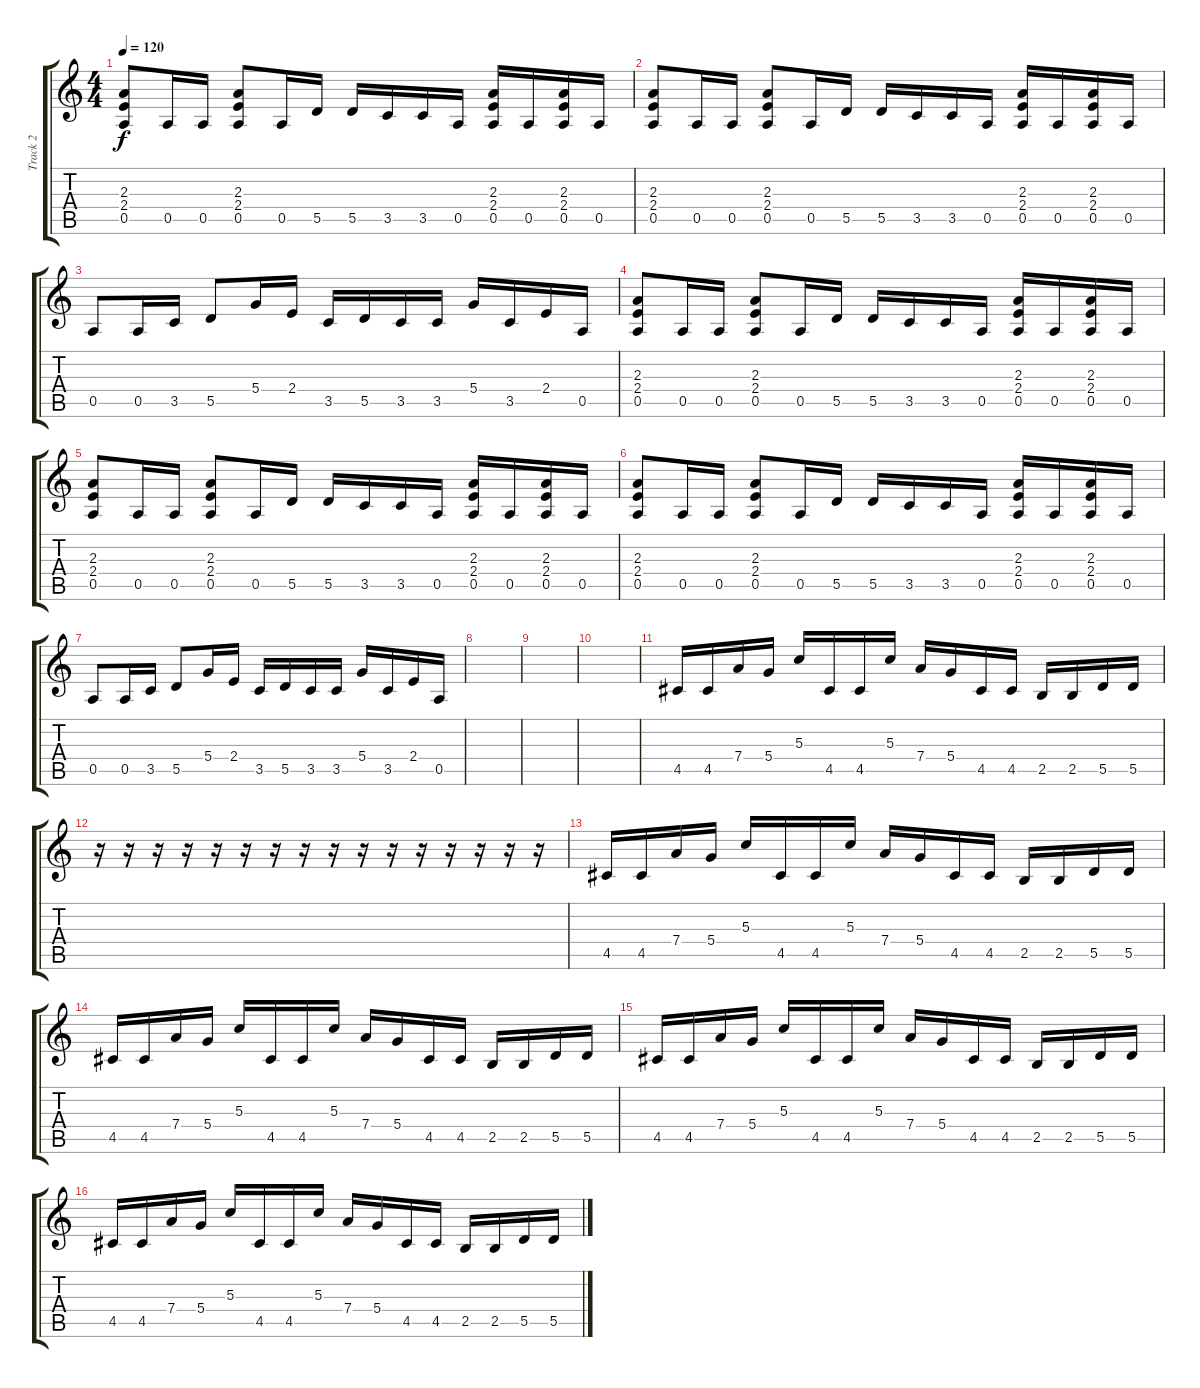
\track ("Track 2" "Track 2") {instrument distortionguitar}
\staff {score tabs}
\tuning (E4 B3 G3 D3 A2 E2) {hide}
\ts (4 4)
\tempo 120
\clef g2
\ks c
(2.3 2.4 0.5).8{dy f} 0.5.16 0.5.16 (2.3 2.4 0.5).8 0.5.16 5.5.16 5.5.16 3.5.16 3.5.16 0.5.16 (2.3 2.4 0.5).16 0.5.16 (2.3 2.4 0.5).16 0.5.16 |
(2.3 2.4 0.5).8 0.5.16 0.5.16 (2.3 2.4 0.5).8 0.5.16 5.5.16 5.5.16 3.5.16 3.5.16 0.5.16 (2.3 2.4 0.5).16 0.5.16 (2.3 2.4 0.5).16 0.5.16 |
0.5.8 0.5.16 3.5.16 5.5.8 5.4.16 2.4.16 3.5.16 5.5.16 3.5.16 3.5.16 5.4.16 3.5.16 2.4.16 0.5.16 |
(2.3 2.4 0.5).8 0.5.16 0.5.16 (2.3 2.4 0.5).8 0.5.16 5.5.16 5.5.16 3.5.16 3.5.16 0.5.16 (2.3 2.4 0.5).16 0.5.16 (2.3 2.4 0.5).16 0.5.16 |
(2.3 2.4 0.5).8 0.5.16 0.5.16 (2.3 2.4 0.5).8 0.5.16 5.5.16 5.5.16 3.5.16 3.5.16 0.5.16 (2.3 2.4 0.5).16 0.5.16 (2.3 2.4 0.5).16 0.5.16 |
(2.3 2.4 0.5).8 0.5.16 0.5.16 (2.3 2.4 0.5).8 0.5.16 5.5.16 5.5.16 3.5.16 3.5.16 0.5.16 (2.3 2.4 0.5).16 0.5.16 (2.3 2.4 0.5).16 0.5.16 |
0.5.8 0.5.16 3.5.16 5.5.8 5.4.16 2.4.16 3.5.16 5.5.16 3.5.16 3.5.16 5.4.16 3.5.16 2.4.16 0.5.16 |
|
|
|
4.5.16 4.5.16 7.4.16 5.4.16 5.3.16 4.5.16 4.5.16 5.3.16 7.4.16 5.4.16 4.5.16 4.5.16 2.5.16 2.5.16 5.5.16 5.5.16 |
r.16 r.16 r.16 r.16 r.16 r.16 r.16 r.16 r.16 r.16 r.16 r.16 r.16 r.16 r.16 r.16 |
4.5.16 4.5.16 7.4.16 5.4.16 5.3.16 4.5.16 4.5.16 5.3.16 7.4.16 5.4.16 4.5.16 4.5.16 2.5.16 2.5.16 5.5.16 5.5.16 |
4.5.16 4.5.16 7.4.16 5.4.16 5.3.16 4.5.16 4.5.16 5.3.16 7.4.16 5.4.16 4.5.16 4.5.16 2.5.16 2.5.16 5.5.16 5.5.16 |
4.5.16 4.5.16 7.4.16 5.4.16 5.3.16 4.5.16 4.5.16 5.3.16 7.4.16 5.4.16 4.5.16 4.5.16 2.5.16 2.5.16 5.5.16 5.5.16 |
4.5.16 4.5.16 7.4.16 5.4.16 5.3.16 4.5.16 4.5.16 5.3.16 7.4.16 5.4.16 4.5.16 4.5.16 2.5.16 2.5.16 5.5.16 5.5.16
